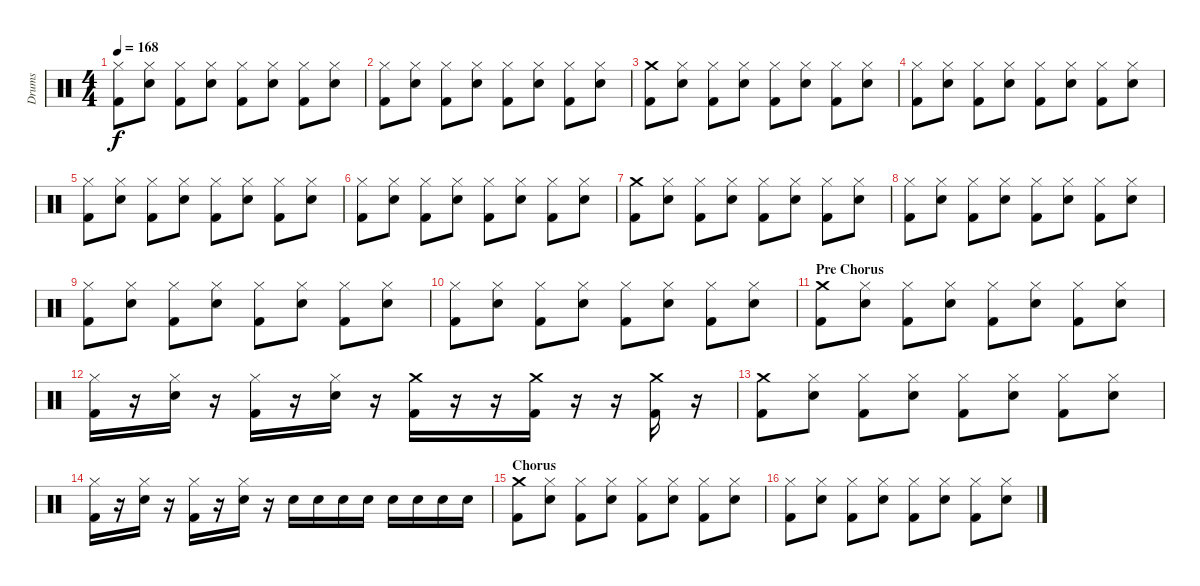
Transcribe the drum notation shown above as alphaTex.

\track ("Drums" "Drums") {instrument percussion}
\staff {score}
\articulation defaults
\ts (4 4)
\tempo 168
\clef neutral
\ks c
("Hi-Hat (closed)" "Kick (hit) 2").8{dy f} ("Hi-Hat (closed)" "Snare (hit) 2").8 ("Hi-Hat (closed)" "Kick (hit) 2").8 ("Hi-Hat (closed)" "Snare (hit) 2").8 ("Hi-Hat (closed)" "Kick (hit) 2").8 ("Hi-Hat (closed)" "Snare (hit) 2").8 ("Hi-Hat (closed)" "Kick (hit) 2").8 ("Hi-Hat (closed)" "Snare (hit) 2").8 |
("Hi-Hat (closed)" "Kick (hit) 2").8 ("Hi-Hat (closed)" "Snare (hit) 2").8 ("Hi-Hat (closed)" "Kick (hit) 2").8 ("Hi-Hat (closed)" "Snare (hit) 2").8 ("Hi-Hat (closed)" "Kick (hit) 2").8 ("Hi-Hat (closed)" "Snare (hit) 2").8 ("Hi-Hat (closed)" "Kick (hit) 2").8 ("Hi-Hat (closed)" "Snare (hit) 2").8 |
("Crash medium (hit)" "Kick (hit) 2").8 ("Hi-Hat (closed)" "Snare (hit) 2").8 ("Hi-Hat (closed)" "Kick (hit) 2").8 ("Hi-Hat (closed)" "Snare (hit) 2").8 ("Hi-Hat (closed)" "Kick (hit) 2").8 ("Hi-Hat (closed)" "Snare (hit) 2").8 ("Hi-Hat (closed)" "Kick (hit) 2").8 ("Hi-Hat (closed)" "Snare (hit) 2").8 |
("Hi-Hat (closed)" "Kick (hit) 2").8 ("Hi-Hat (closed)" "Snare (hit) 2").8 ("Hi-Hat (closed)" "Kick (hit) 2").8 ("Hi-Hat (closed)" "Snare (hit) 2").8 ("Hi-Hat (closed)" "Kick (hit) 2").8 ("Hi-Hat (closed)" "Snare (hit) 2").8 ("Hi-Hat (closed)" "Kick (hit) 2").8 ("Hi-Hat (closed)" "Snare (hit) 2").8 |
("Hi-Hat (closed)" "Kick (hit) 2").8 ("Hi-Hat (closed)" "Snare (hit) 2").8 ("Hi-Hat (closed)" "Kick (hit) 2").8 ("Hi-Hat (closed)" "Snare (hit) 2").8 ("Hi-Hat (closed)" "Kick (hit) 2").8 ("Hi-Hat (closed)" "Snare (hit) 2").8 ("Hi-Hat (closed)" "Kick (hit) 2").8 ("Hi-Hat (closed)" "Snare (hit) 2").8 |
("Hi-Hat (closed)" "Kick (hit) 2").8 ("Hi-Hat (closed)" "Snare (hit) 2").8 ("Hi-Hat (closed)" "Kick (hit) 2").8 ("Hi-Hat (closed)" "Snare (hit) 2").8 ("Hi-Hat (closed)" "Kick (hit) 2").8 ("Hi-Hat (closed)" "Snare (hit) 2").8 ("Hi-Hat (closed)" "Kick (hit) 2").8 ("Hi-Hat (closed)" "Snare (hit) 2").8 |
("Crash medium (hit)" "Kick (hit) 2").8 ("Hi-Hat (closed)" "Snare (hit) 2").8 ("Hi-Hat (closed)" "Kick (hit) 2").8 ("Hi-Hat (closed)" "Snare (hit) 2").8 ("Hi-Hat (closed)" "Kick (hit) 2").8 ("Hi-Hat (closed)" "Snare (hit) 2").8 ("Hi-Hat (closed)" "Kick (hit) 2").8 ("Hi-Hat (closed)" "Snare (hit) 2").8 |
("Hi-Hat (closed)" "Kick (hit) 2").8 ("Hi-Hat (closed)" "Snare (hit) 2").8 ("Hi-Hat (closed)" "Kick (hit) 2").8 ("Hi-Hat (closed)" "Snare (hit) 2").8 ("Hi-Hat (closed)" "Kick (hit) 2").8 ("Hi-Hat (closed)" "Snare (hit) 2").8 ("Hi-Hat (closed)" "Kick (hit) 2").8 ("Hi-Hat (closed)" "Snare (hit) 2").8 |
("Hi-Hat (closed)" "Kick (hit) 2").8 ("Hi-Hat (closed)" "Snare (hit) 2").8 ("Hi-Hat (closed)" "Kick (hit) 2").8 ("Hi-Hat (closed)" "Snare (hit) 2").8 ("Hi-Hat (closed)" "Kick (hit) 2").8 ("Hi-Hat (closed)" "Snare (hit) 2").8 ("Hi-Hat (closed)" "Kick (hit) 2").8 ("Hi-Hat (closed)" "Snare (hit) 2").8 |
("Hi-Hat (closed)" "Kick (hit) 2").8 ("Hi-Hat (closed)" "Snare (hit) 2").8 ("Hi-Hat (closed)" "Kick (hit) 2").8 ("Hi-Hat (closed)" "Snare (hit) 2").8 ("Hi-Hat (closed)" "Kick (hit) 2").8 ("Hi-Hat (closed)" "Snare (hit) 2").8 ("Hi-Hat (closed)" "Kick (hit) 2").8 ("Hi-Hat (closed)" "Snare (hit) 2").8 |
\section ("" "Pre Chorus")
("Crash medium (hit)" "Kick (hit) 2").8 ("Hi-Hat (closed)" "Snare (hit) 2").8 ("Hi-Hat (closed)" "Kick (hit) 2").8 ("Hi-Hat (closed)" "Snare (hit) 2").8 ("Hi-Hat (closed)" "Kick (hit) 2").8 ("Hi-Hat (closed)" "Snare (hit) 2").8 ("Hi-Hat (closed)" "Kick (hit) 2").8 ("Hi-Hat (closed)" "Snare (hit) 2").8 |
("Hi-Hat (closed)" "Kick (hit) 2").16 r.16 ("Hi-Hat (closed)" "Snare (hit) 2").16 r.16 ("Hi-Hat (closed)" "Kick (hit) 2").16 r.16 ("Hi-Hat (closed)" "Snare (hit) 2").16 r.16 ("Crash medium (hit)" "Kick (hit) 2").16 r.16 r.16 ("Crash medium (hit)" "Kick (hit) 2").16 r.16 r.16 ("Crash medium (hit)" "Kick (hit) 2").16 r.16 |
("Crash medium (hit)" "Kick (hit) 2").8 ("Hi-Hat (closed)" "Snare (hit) 2").8 ("Hi-Hat (closed)" "Kick (hit) 2").8 ("Hi-Hat (closed)" "Snare (hit) 2").8 ("Hi-Hat (closed)" "Kick (hit) 2").8 ("Hi-Hat (closed)" "Snare (hit) 2").8 ("Hi-Hat (closed)" "Kick (hit) 2").8 ("Hi-Hat (closed)" "Snare (hit) 2").8 |
("Hi-Hat (closed)" "Kick (hit) 2").16 r.16 ("Hi-Hat (closed)" "Snare (hit) 2").16 r.16 ("Hi-Hat (closed)" "Kick (hit) 2").16 r.16 ("Hi-Hat (closed)" "Snare (hit) 2").16 r.16 "Snare (hit) 2".16 "Snare (hit) 2".16 "Snare (hit) 2".16 "Snare (hit) 2".16 "Snare (hit) 2".16 "Snare (hit) 2".16 "Snare (hit) 2".16 "Snare (hit) 2".16 |
\section ("" "Chorus")
("Crash medium (hit)" "Kick (hit) 2").8 ("Hi-Hat (closed)" "Snare (hit) 2").8 ("Hi-Hat (closed)" "Kick (hit) 2").8 ("Hi-Hat (closed)" "Snare (hit) 2").8 ("Hi-Hat (closed)" "Kick (hit) 2").8 ("Hi-Hat (closed)" "Snare (hit) 2").8 ("Hi-Hat (closed)" "Kick (hit) 2").8 ("Hi-Hat (closed)" "Snare (hit) 2").8 |
("Hi-Hat (closed)" "Kick (hit) 2").8 ("Hi-Hat (closed)" "Snare (hit) 2").8 ("Hi-Hat (closed)" "Kick (hit) 2").8 ("Hi-Hat (closed)" "Snare (hit) 2").8 ("Hi-Hat (closed)" "Kick (hit) 2").8 ("Hi-Hat (closed)" "Snare (hit) 2").8 ("Hi-Hat (closed)" "Kick (hit) 2").8 ("Hi-Hat (closed)" "Snare (hit) 2").8
